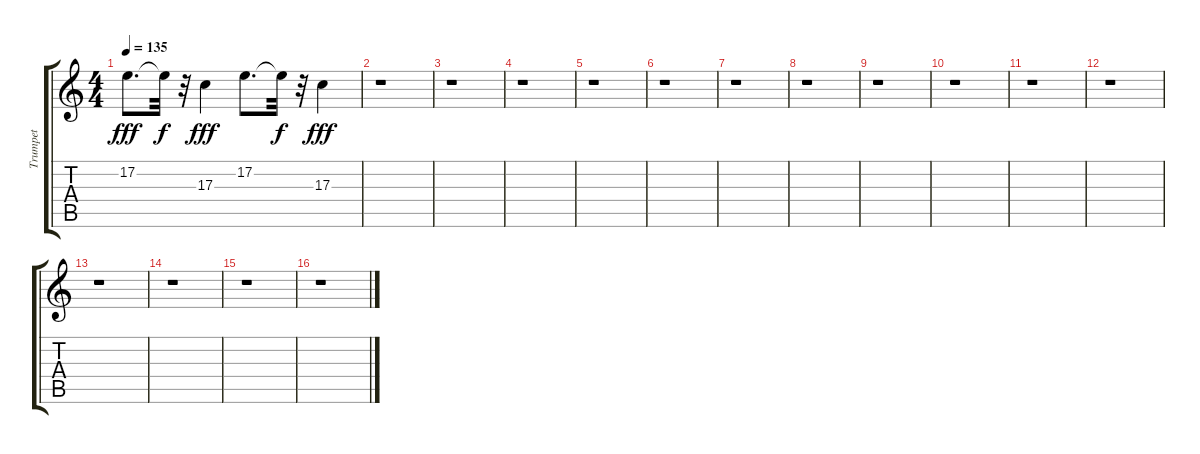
\track ("Trumpet" "Trumpet") {instrument trumpet}
\staff {score tabs}
\tuning (E4 B3 G3 D3 A2 E2) {hide}
\ts (4 4)
\tempo 135
\clef g2
\ks c
17.2.8{d dy fff} 17.2{t}.32{dy f} r.32 17.3.4{dy fff} 17.2.8{d} 17.2{t}.32{dy f} r.32 17.3.4{dy fff} |
r.1 |
r.1 |
r.1 |
r.1 |
r.1 |
r.1 |
r.1 |
r.1 |
r.1 |
r.1 |
r.1 |
r.1 |
r.1 |
r.1 |
r.1
